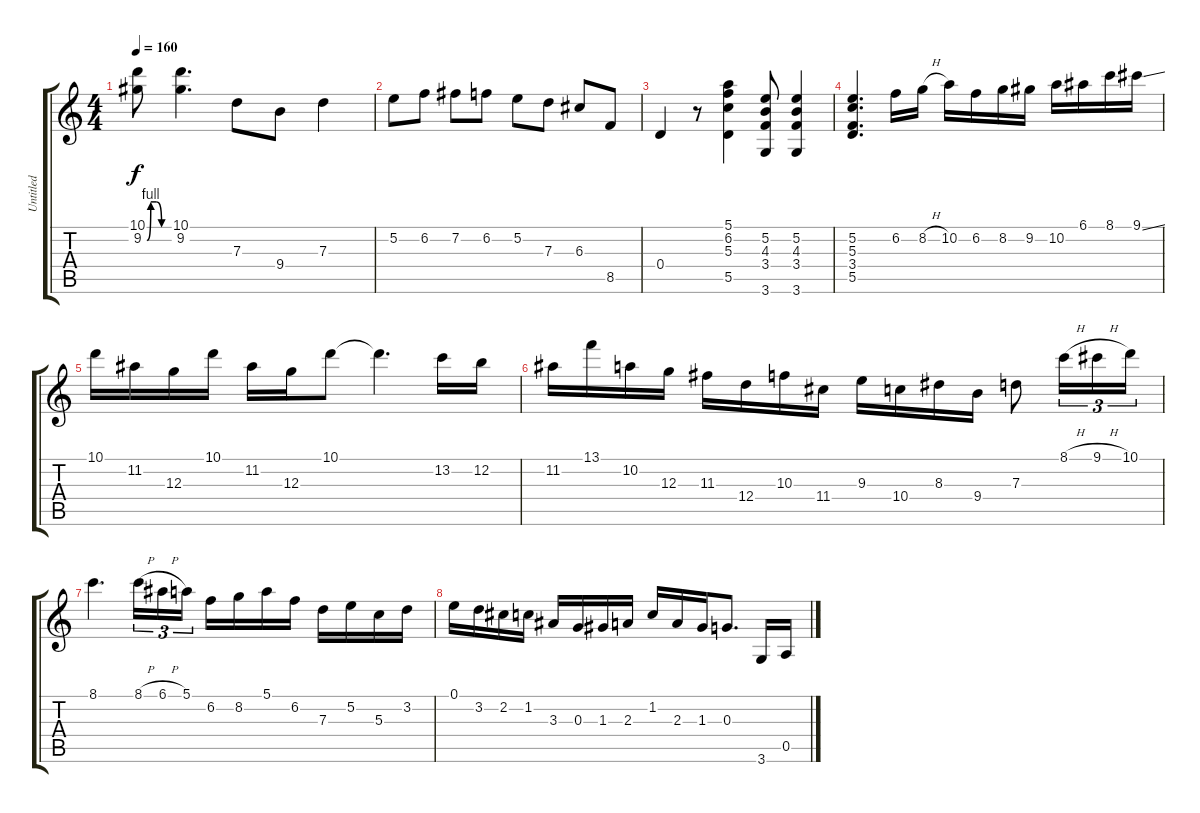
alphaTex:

\track ("Untitled" "Untitled") {instrument acousticguitarsteel}
\staff {score tabs}
\tuning (E4 B3 G3 D3 A2 E2) {hide}
\ts (4 4)
\tempo 160
\clef g2
\ks c
(10.1 9.2{be (custom 0 0 10 4 25 4 40 0 60 0)}).8{dy f} (10.1 9.2).4{d} 7.3.8 9.4.8 7.3.4 |
5.2.8 6.2.8 7.2.8 6.2.8 5.2.8 7.3.8 6.3.8 8.5.8 |
0.4.4 r.8 (5.1 6.2 5.3 5.5).4 (5.2 4.3 3.4 3.6).8 (5.2 4.3 3.4 3.6).4 |
(5.2 5.3 3.4 5.5).4{d} 6.2.16 8.2{h}.16 10.2.16 6.2.16 8.2.16 9.2.16 10.2.16 6.1.16 8.1.16 9.1{ss}.16 |
10.1.16 11.2.16 12.3.16 10.1.16 11.2.16 12.3.16 10.1.8 10.1{t}.4{d} 13.2.16 12.2.16 |
11.2.16 13.1.16 10.2.16 12.3.16 11.3.16 12.4.16 10.3.16 11.4.16 9.3.16 10.4.16 8.3.16 9.4.16 7.3.8 8.1{h}.16{tu (3 2)} 9.1{h}.16{tu (3 2)} 10.1.16{tu (3 2)} |
8.1.4{d} 8.1{h}.16{tu (3 2)} 6.1{h}.16{tu (3 2)} 5.1.16{tu (3 2)} 6.2.16 8.2.16 5.1.16 6.2.16 7.3.16 5.2.16 5.3.16 3.2.16 |
0.1.16 3.2.16 2.2.16 1.2.16 3.3.16 0.3.16 1.3.16 2.3.16 1.2.16 2.3.16 1.3.16 0.3.8{d} 3.6.16 0.5.16
